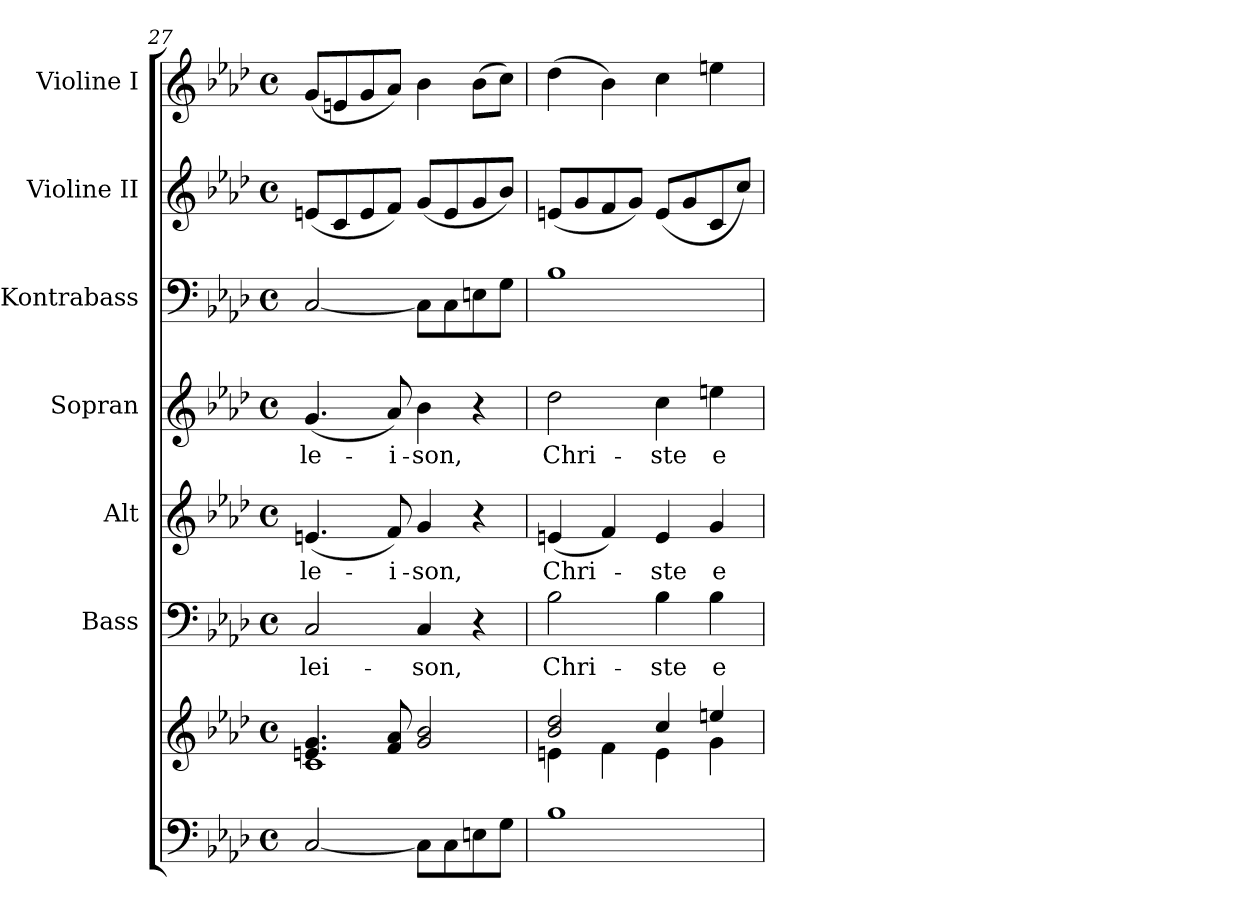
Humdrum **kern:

**kern	**kern	**kern	**text	**kern	**text	**kern	**text	**kern	**kern	**kern
*part7	*part7	*part6	*part6	*part5	*part5	*part4	*part4	*part3	*part2	*part1
*staff8	*staff7	*staff6	*staff6	*staff5	*staff5	*staff4	*staff4	*staff3	*staff2	*staff1
*	*	*I"Bass	*	*I"Alt	*	*I"Sopran	*	*I"Kontrabass	*I"Violine II	*I"Violine I
*	*	*I'B.	*	*I'A.	*	*I'S.	*	*I'Kb.	*I'Vl. II	*I'Vl. I
*clefF4	*clefG2	*clefF4	*	*clefG2	*	*clefG2	*	*clefF4	*clefG2	*clefG2
*	*	*	*	*	*	*	*	*ITrd7c12	*	*
*k[b-e-a-d-]	*k[b-e-a-d-]	*k[b-e-a-d-]	*	*k[b-e-a-d-]	*	*k[b-e-a-d-]	*	*k[b-e-a-d-]	*k[b-e-a-d-]	*k[b-e-a-d-]
*A-:	*A-:	*A-:	*	*A-:	*	*A-:	*	*A-:	*A-:	*A-:
*M4/4	*M4/4	*M4/4	*	*M4/4	*	*M4/4	*	*M4/4	*M4/4	*M4/4
*met(c)	*met(c)	*met(c)	*	*met(c)	*	*met(c)	*	*met(c)	*met(c)	*met(c)
=27	=27	=27	=27	=27	=27	=27	=27	=27	=27	=27
*	*^	*	*	*	*	*	*	*	*	*
!	!	!	!	!LO:LY:b	!	!LO:LY:b	!	!LO:LY:b	!	!	!
[2C/	4.en/ 4.g/	1c	2C/	-lei-	(<4.en/	-le-	(<4.g/	-le-	[2CC/	(<8en/L	(<8g/L
.	.	.	.	.	.	.	.	.	.	8c/	8en/
.	.	.	.	.	.	.	.	.	.	8e/	8g/
!	!	!	!	!	!	!LO:LY:b	!	!LO:LY:b	!	!	!
.	8f/ 8a-/	.	.	.	8f/)	-i-	8a-/)	-i-	.	8f/J)	8a-/J)
!	!	!	!	!LO:LY:b	!	!LO:LY:b	!	!LO:LY:b	!	!	!
8C\L]	2g/ 2b-/	.	4C/	-son,	4g/	-son,	4b-\	-son,	8CC\L]	(<8g/L	4b-\
8C\	.	.	.	.	.	.	.	.	8CC\	8e/	.
8En\	.	.	4r	.	4r	.	4r	.	8EEn\	8g/	(>8b-\L
8G\J	.	.	.	.	.	.	.	.	8GG\J	8b-/J)	8cc\J)
=28	=28	=28	=28	=28	=28	=28	=28	=28	=28	=28	=28
!	!	!	!	!LO:LY:b	!	!LO:LY:b	!	!LO:LY:b	!	!	!
1B-	2b-/ 2dd-/	4en\	2B-\	Chri-	(<4en/	Chri-	2dd-\	Chri-	1BB-	(<8en/L	(>4dd-\
.	.	.	.	.	.	.	.	.	.	8g/	.
.	.	4f\	.	.	4f/)	.	.	.	.	8f/	4b-\)
.	.	.	.	.	.	.	.	.	.	8g/J)	.
!	!	!	!	!LO:LY:b	!	!LO:LY:b	!	!LO:LY:b	!	!	!
.	4cc/	4e\	4B-\	-ste	4e/	-ste	4cc\	-ste	.	(<8e/L	4cc\
.	.	.	.	.	.	.	.	.	.	8g/	.
!	!	!	!	!LO:LY:b	!	!LO:LY:b	!	!LO:LY:b	!	!	!
.	4een/	4g\	4B-\	e-	4g/	e-	4een\	e-	.	8c/	4een\
.	.	.	.	.	.	.	.	.	.	8cc/J)	.
*	*v	*v	*	*	*	*	*	*	*	*	*
=	=	=	=	=	=	=	=	=	=	=
*-	*-	*-	*-	*-	*-	*-	*-	*-	*-	*-
